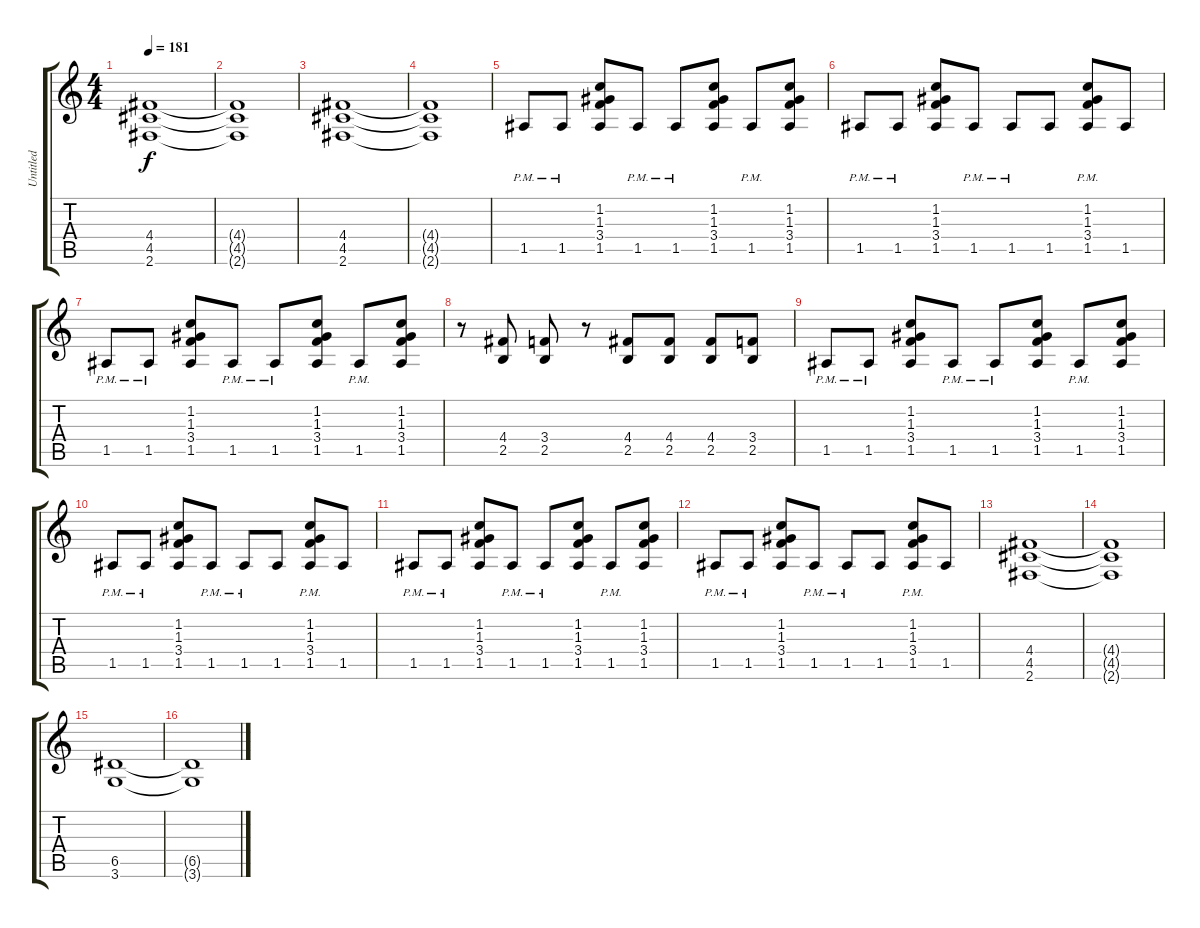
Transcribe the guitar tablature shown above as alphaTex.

\track ("Untitled" "Untitled") {instrument acousticguitarnylon}
\staff {score tabs}
\tuning (E4 B3 G3 D3 A2 E2) {hide}
\ts (4 4)
\tempo 181
\clef g2
\ks c
(4.4 4.5 2.6).1{dy f} |
(4.4{t} 4.5{t} 2.6{t}).1 |
(4.4 4.5 2.6).1 |
(4.4{t} 4.5{t} 2.6{t}).1 |
1.5{pm}.8 1.5{pm}.8 (1.2 1.3 3.4 1.5).8 1.5{pm}.8 1.5{pm}.8 (1.2 1.3 3.4 1.5).8 1.5{pm}.8 (1.2 1.3 3.4 1.5).8 |
1.5{pm}.8 1.5{pm}.8 (1.2 1.3 3.4 1.5).8 1.5{pm}.8 1.5{pm}.8 1.5.8 (1.2{pm} 1.3{pm} 3.4{pm} 1.5{pm}).8 1.5.8 |
1.5{pm}.8 1.5{pm}.8 (1.2 1.3 3.4 1.5).8 1.5{pm}.8 1.5{pm}.8 (1.2 1.3 3.4 1.5).8 1.5{pm}.8 (1.2 1.3 3.4 1.5).8 |
r.8 (4.4 2.5).8 (3.4 2.5).8 r.8 (4.4 2.5).8 (4.4 2.5).8 (4.4 2.5).8 (3.4 2.5).8 |
1.5{pm}.8 1.5{pm}.8 (1.2 1.3 3.4 1.5).8 1.5{pm}.8 1.5{pm}.8 (1.2 1.3 3.4 1.5).8 1.5{pm}.8 (1.2 1.3 3.4 1.5).8 |
1.5{pm}.8 1.5{pm}.8 (1.2 1.3 3.4 1.5).8 1.5{pm}.8 1.5{pm}.8 1.5.8 (1.2{pm} 1.3{pm} 3.4{pm} 1.5{pm}).8 1.5.8 |
1.5{pm}.8 1.5{pm}.8 (1.2 1.3 3.4 1.5).8 1.5{pm}.8 1.5{pm}.8 (1.2 1.3 3.4 1.5).8 1.5{pm}.8 (1.2 1.3 3.4 1.5).8 |
1.5{pm}.8 1.5{pm}.8 (1.2 1.3 3.4 1.5).8 1.5{pm}.8 1.5{pm}.8 1.5.8 (1.2{pm} 1.3{pm} 3.4{pm} 1.5{pm}).8 1.5.8 |
(4.4 4.5 2.6).1 |
(4.4{t} 4.5{t} 2.6{t}).1 |
(6.5 3.6).1 |
(6.5{t} 3.6{t}).1
